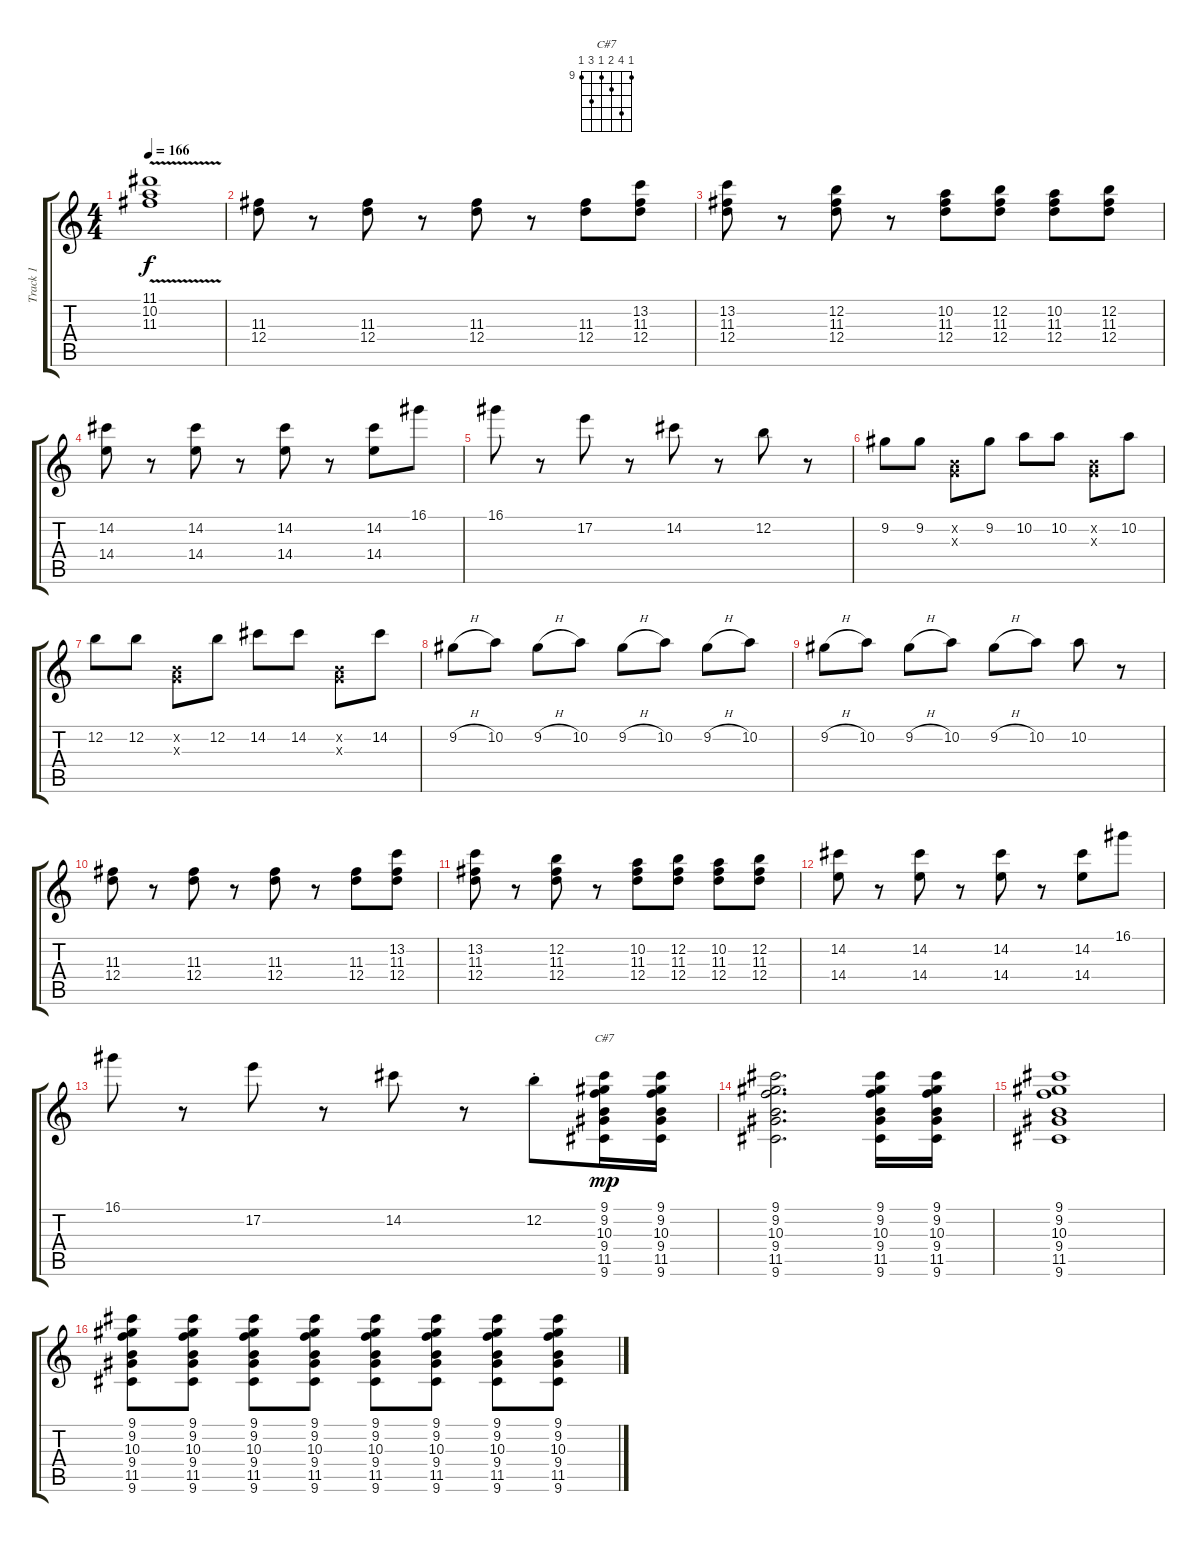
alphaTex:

\track ("Track 1" "Track 1") {instrument overdrivenguitar}
\staff {score tabs}
\tuning (E4 B3 G3 D3 A2 E2) {hide}
\chord ("C#7" 9 12 10 9 11 9) {firstfret 9}
\ts (4 4)
\tempo 166
\clef g2
\ks c
(11.1{v t} 10.2{v t} 11.3{v t}).1{dy f} |
(11.3 12.4).8 r.8 (11.3 12.4).8 r.8 (11.3 12.4).8 r.8 (11.3 12.4).8 (13.2 11.3 12.4).8 |
(13.2 11.3 12.4).8 r.8 (12.2 11.3 12.4).8 r.8 (10.2 11.3 12.4).8 (12.2 11.3 12.4).8 (10.2 11.3 12.4).8 (12.2 11.3 12.4).8 |
(14.2 14.4).8 r.8 (14.2 14.4).8 r.8 (14.2 14.4).8 r.8 (14.2 14.4).8 16.1.8 |
16.1.8 r.8 17.2.8 r.8 14.2.8 r.8 12.2.8 r.8 |
9.2.8 9.2.8 (0.2{x} 0.3{x}).8 9.2.8 10.2.8 10.2.8 (0.2{x} 0.3{x}).8 10.2.8 |
12.2.8 12.2.8 (0.2{x} 0.3{x}).8 12.2.8 14.2.8 14.2.8 (0.2{x} 0.3{x}).8 14.2.8 |
9.2{h}.8 10.2.8 9.2{h}.8 10.2.8 9.2{h}.8 10.2.8 9.2{h}.8 10.2.8 |
9.2{h}.8 10.2.8 9.2{h}.8 10.2.8 9.2{h}.8 10.2.8 10.2.8 r.8 |
(11.3 12.4).8 r.8 (11.3 12.4).8 r.8 (11.3 12.4).8 r.8 (11.3 12.4).8 (13.2 11.3 12.4).8 |
(13.2 11.3 12.4).8 r.8 (12.2 11.3 12.4).8 r.8 (10.2 11.3 12.4).8 (12.2 11.3 12.4).8 (10.2 11.3 12.4).8 (12.2 11.3 12.4).8 |
(14.2 14.4).8 r.8 (14.2 14.4).8 r.8 (14.2 14.4).8 r.8 (14.2 14.4).8 16.1.8 |
16.1.8 r.8 17.2.8 r.8 14.2.8 r.8 12.2{st}.8 (9.1 9.2 10.3 9.4 11.5 9.6).16{ch "C#7" dy mp} (9.1 9.2 10.3 9.4 11.5 9.6).16 |
(9.1 9.2 10.3 9.4 11.5 9.6).2{d} (9.1 9.2 10.3 9.4 11.5 9.6).16 (9.1 9.2 10.3 9.4 11.5 9.6).16 |
(9.1 9.2 10.3 9.4 11.5 9.6).1 |
(9.1 9.2 10.3 9.4 11.5 9.6).8 (9.1 9.2 10.3 9.4 11.5 9.6).8 (9.1 9.2 10.3 9.4 11.5 9.6).8 (9.1 9.2 10.3 9.4 11.5 9.6).8 (9.1 9.2 10.3 9.4 11.5 9.6).8 (9.1 9.2 10.3 9.4 11.5 9.6).8 (9.1 9.2 10.3 9.4 11.5 9.6).8 (9.1 9.2 10.3 9.4 11.5 9.6).8
